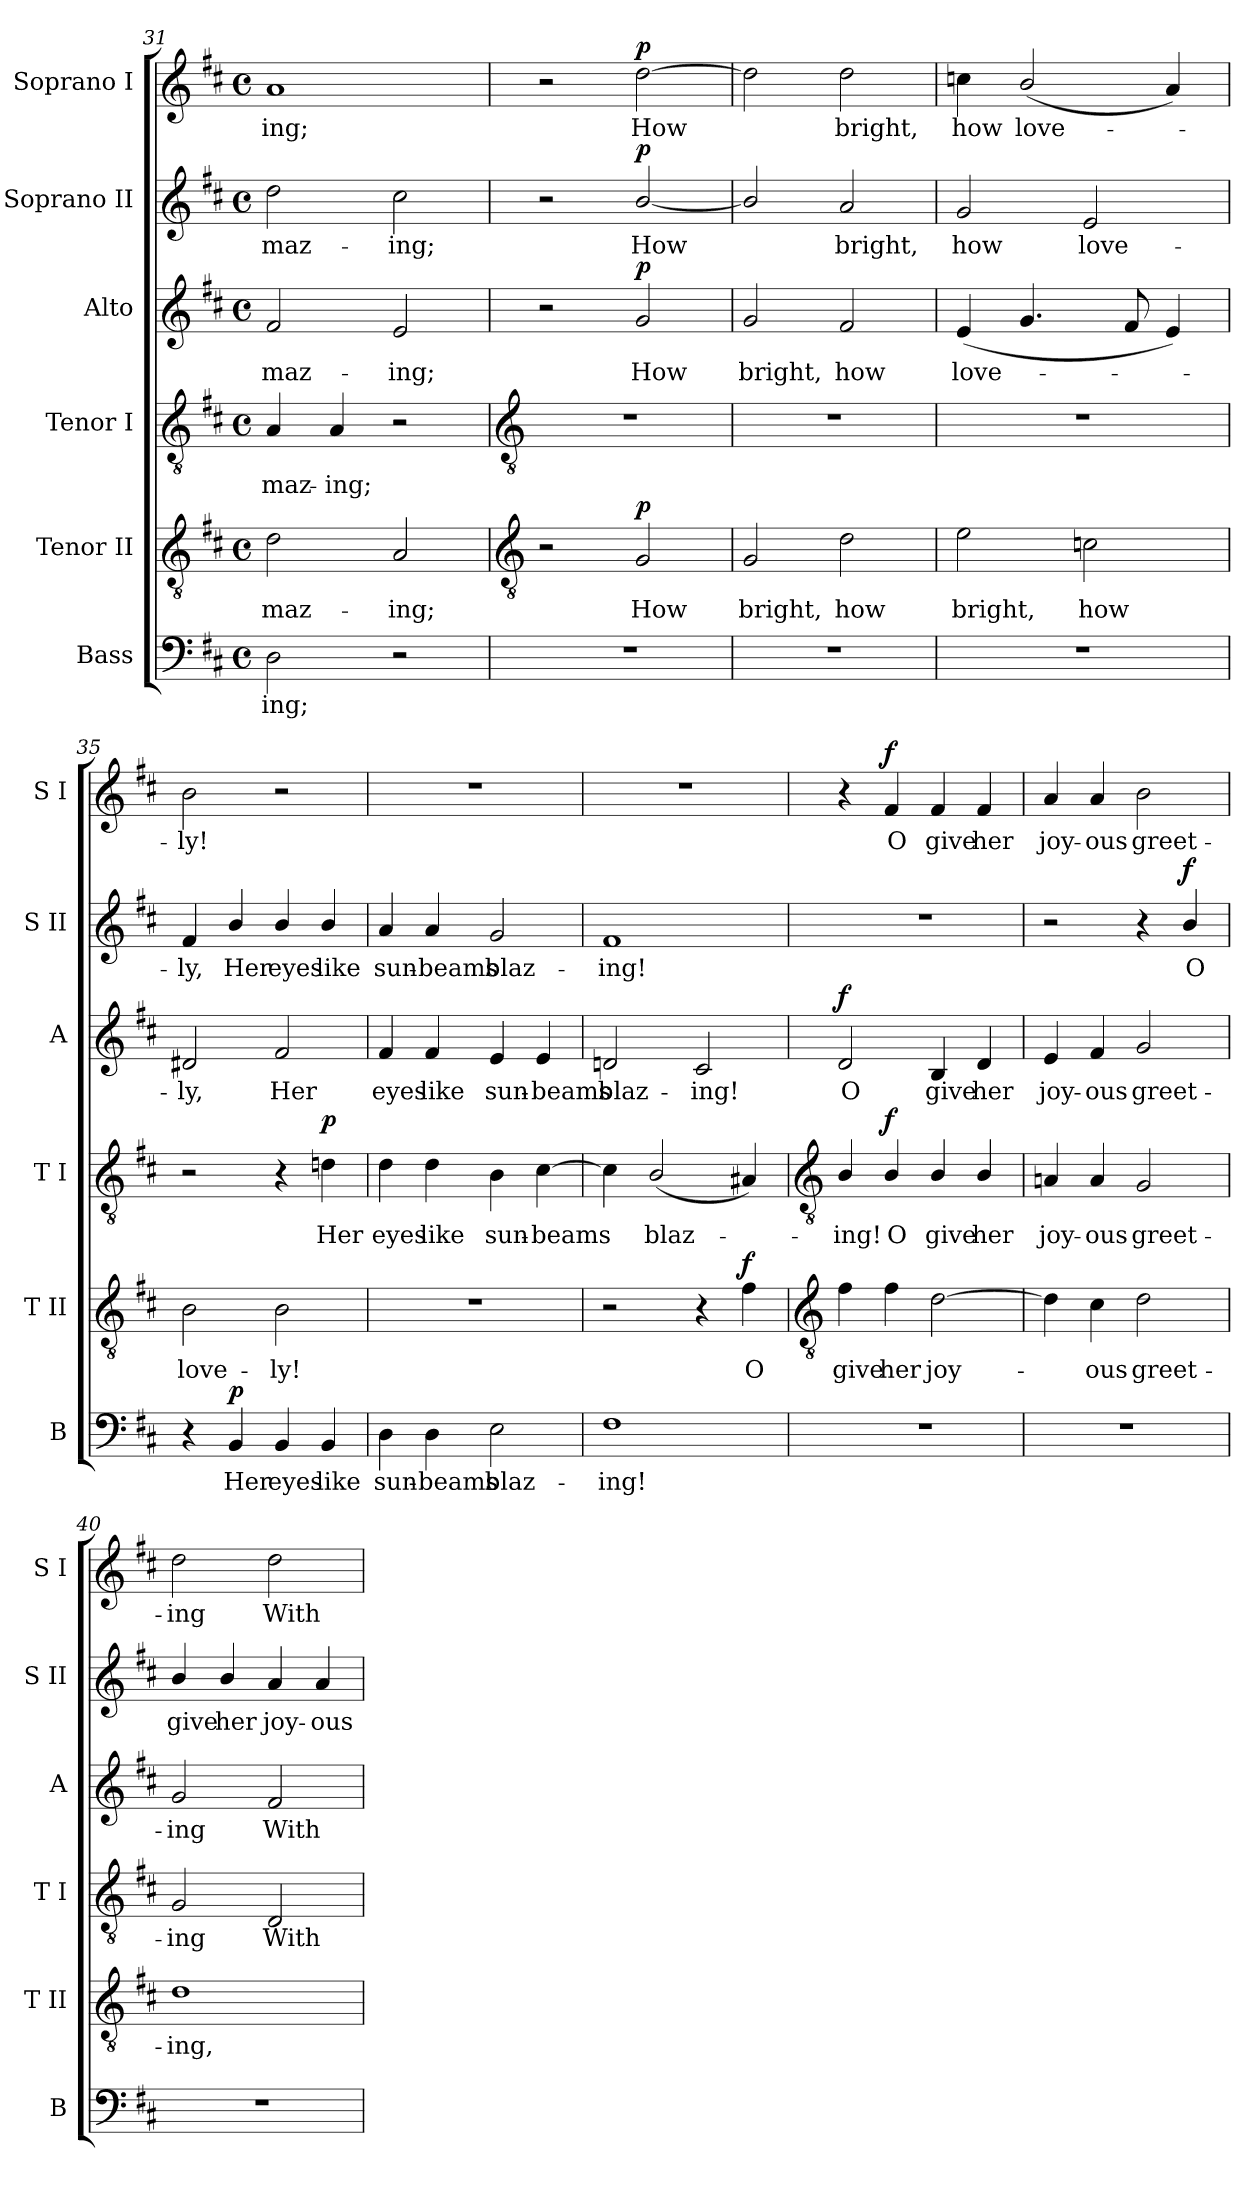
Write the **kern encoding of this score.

**kern	**text	**dynam	**kern	**text	**dynam	**kern	**text	**dynam	**kern	**text	**dynam	**kern	**text	**dynam	**kern	**text	**dynam
*part6	*part6	*part6	*part5	*part5	*part5	*part4	*part4	*part4	*part3	*part3	*part3	*part2	*part2	*part2	*part1	*part1	*part1
*staff6	*staff6	*staff6	*staff5	*staff5	*staff5	*staff4	*staff4	*staff4	*staff3	*staff3	*staff3	*staff2	*staff2	*staff2	*staff1	*staff1	*staff1
*I"Bass	*	*	*I"Tenor II	*	*	*I"Tenor I	*	*	*I"Alto	*	*	*I"Soprano II	*	*	*I"Soprano I	*	*
*I'B	*	*	*I'T II	*	*	*I'T I	*	*	*I'A	*	*	*I'S II	*	*	*I'S I	*	*
*clefF4	*	*	*clefGv2	*	*	*clefGv2	*	*	*clefG2	*	*	*clefG2	*	*	*clefG2	*	*
*k[f#c#]	*	*	*k[f#c#]	*	*	*k[f#c#]	*	*	*k[f#c#]	*	*	*k[f#c#]	*	*	*k[f#c#]	*	*
*D:	*	*	*D:	*	*	*D:	*	*	*D:	*	*	*D:	*	*	*D:	*	*
*M4/4	*	*	*M4/4	*	*	*M4/4	*	*	*M4/4	*	*	*M4/4	*	*	*M4/4	*	*
*met(c)	*	*	*met(c)	*	*	*met(c)	*	*	*met(c)	*	*	*met(c)	*	*	*met(c)	*	*
=31	=31	=31	=31	=31	=31	=31	=31	=31	=31	=31	=31	=31	=31	=31	=31	=31	=31
!	!LO:LY:b	!	!	!LO:LY:b	!	!	!LO:LY:b	!	!	!LO:LY:b	!	!	!LO:LY:b	!	!	!LO:LY:b	!
2D	-ing;	.	2d	-maz-	.	4A	-maz-	.	2f#	-maz-	.	2dd	-maz-	.	1a	-ing;	.
!	!	!	!	!	!	!	!LO:LY:b	!	!	!	!	!	!	!	!	!	!
.	.	.	.	.	.	4A	-ing;	.	.	.	.	.	.	.	.	.	.
!	!	!	!	!LO:LY:b	!	!	!	!	!	!LO:LY:b	!	!	!LO:LY:b	!	!	!	!
2r	.	.	2A	-ing;	.	2r	.	.	2e	-ing;	.	2cc#	-ing;	.	.	.	.
!!LO:LB:g=z
=32	=32	=32	=32	=32	=32	=32	=32	=32	=32	=32	=32	=32	=32	=32	=32	=32	=32
*	*	*	*clefGv2	*	*	*clefGv2	*	*	*	*	*	*	*	*	*	*	*
1r	.	.	2r	.	.	1r	.	.	2r	.	.	2r	.	.	2r	.	.
!	!	!	!	!LO:LY:b	!LO:DY:b	!	!	!	!	!LO:LY:b	!LO:DY:b	!	!LO:LY:b	!LO:DY:b	!	!LO:LY:b	!LO:DY:b
.	.	.	2G	How	p	.	.	.	2g	How	p	[2b/	How	p	[2dd	How	p
=33	=33	=33	=33	=33	=33	=33	=33	=33	=33	=33	=33	=33	=33	=33	=33	=33	=33
!	!	!	!	!LO:LY:b	!	!	!	!	!	!LO:LY:b	!	!	!	!	!	!	!
1r	.	.	2G	bright,	.	1r	.	.	2g	bright,	.	2b/]	.	.	2dd]	.	.
!	!	!	!	!LO:LY:b	!	!	!	!	!	!LO:LY:b	!	!	!LO:LY:b	!	!	!LO:LY:b	!
.	.	.	2d	how	.	.	.	.	2f#	how	.	2a	bright,	.	2dd	bright,	.
=34	=34	=34	=34	=34	=34	=34	=34	=34	=34	=34	=34	=34	=34	=34	=34	=34	=34
!	!	!	!	!LO:LY:b	!	!	!	!	!	!LO:LY:b	!	!	!LO:LY:b	!	!	!LO:LY:b	!
1r	.	.	2e	bright,	.	1r	.	.	(<4e	love-	.	2g	how	.	4ccn	how	.
!	!	!	!	!	!	!	!	!	!	!	!	!	!	!	!	!LO:LY:b	!
.	.	.	.	.	.	.	.	.	4.g	.	.	.	.	.	(<2b/	love-	.
!	!	!	!	!LO:LY:b	!	!	!	!	!	!	!	!	!LO:LY:b	!	!	!	!
.	.	.	2cn	how	.	.	.	.	.	.	.	2e	love-	.	.	.	.
.	.	.	.	.	.	.	.	.	8f#	.	.	.	.	.	.	.	.
.	.	.	.	.	.	.	.	.	4e)	.	.	.	.	.	4a)	.	.
=35	=35	=35	=35	=35	=35	=35	=35	=35	=35	=35	=35	=35	=35	=35	=35	=35	=35
!	!	!	!	!LO:LY:b	!	!	!	!	!	!LO:LY:b	!	!	!LO:LY:b	!	!	!LO:LY:b	!
4r	.	.	2B	love-	.	2r	.	.	2d#X	ly,	.	4f#	-ly,	.	2b	ly!	.
!	!LO:LY:b	!LO:DY:b	!	!	!	!	!	!	!	!	!	!	!LO:LY:b	!	!	!	!
4BB	Her	p	.	.	.	.	.	.	.	.	.	4b/	Her	.	.	.	.
!	!LO:LY:b	!	!	!LO:LY:b	!	!	!	!	!	!LO:LY:b	!	!	!LO:LY:b	!	!	!	!
4BB	eyes	.	2B	-ly!	.	4r	.	.	2f#	Her	.	4b/	eyes	.	2r	.	.
!	!LO:LY:b	!	!	!	!	!	!LO:LY:b	!LO:DY:b	!	!	!	!	!LO:LY:b	!	!	!	!
4BB	like	.	.	.	.	4dn	Her	p	.	.	.	4b/	like	.	.	.	.
=36	=36	=36	=36	=36	=36	=36	=36	=36	=36	=36	=36	=36	=36	=36	=36	=36	=36
!	!LO:LY:b	!	!	!	!	!	!LO:LY:b	!	!	!LO:LY:b	!	!	!LO:LY:b	!	!	!	!
4D	sun-	.	1r	.	.	4d	eyes	.	4f#	eyes	.	4a	sun-	.	1r	.	.
!	!LO:LY:b	!	!	!	!	!	!LO:LY:b	!	!	!LO:LY:b	!	!	!LO:LY:b	!	!	!	!
4D	-beams	.	.	.	.	4d	like	.	4f#	like	.	4a	-beams	.	.	.	.
!	!LO:LY:b	!	!	!	!	!	!LO:LY:b	!	!	!LO:LY:b	!	!	!LO:LY:b	!	!	!	!
2E	blaz-	.	.	.	.	4B	sun-	.	4e	sun-	.	2g	blaz-	.	.	.	.
!	!	!	!	!	!	!	!LO:LY:b	!	!	!LO:LY:b	!	!	!	!	!	!	!
.	.	.	.	.	.	[4c#	-beams	.	4e	-beams	.	.	.	.	.	.	.
=37	=37	=37	=37	=37	=37	=37	=37	=37	=37	=37	=37	=37	=37	=37	=37	=37	=37
!	!LO:LY:b	!	!	!	!	!	!	!	!	!LO:LY:b	!	!	!LO:LY:b	!	!	!	!
1F#	-ing!	.	2r	.	.	4c#]	.	.	2dn	blaz-	.	1f#	-ing!	.	1r	.	.
!	!	!	!	!	!	!	!LO:LY:b	!	!	!	!	!	!	!	!	!	!
.	.	.	.	.	.	(<2B/	blaz-	.	.	.	.	.	.	.	.	.	.
!	!	!	!	!	!	!	!	!	!	!LO:LY:b	!	!	!	!	!	!	!
.	.	.	4r	.	.	.	.	.	2c#	-ing!	.	.	.	.	.	.	.
!	!	!	!	!LO:LY:b	!LO:DY:b	!	!	!	!	!	!	!	!	!	!	!	!
.	.	.	4f#	O	f	4A#X)	.	.	.	.	.	.	.	.	.	.	.
!!LO:LB:g=z
=38	=38	=38	=38	=38	=38	=38	=38	=38	=38	=38	=38	=38	=38	=38	=38	=38	=38
*	*	*	*clefGv2	*	*	*clefGv2	*	*	*	*	*	*	*	*	*	*	*
!	!	!	!	!LO:LY:b	!	!	!LO:LY:b	!	!	!LO:LY:b	!LO:DY:b	!	!	!	!	!	!
1r	.	.	4f#	give	.	4B/	ing!	.	2d	O	f	1r	.	.	4r	.	.
!	!	!	!	!LO:LY:b	!	!	!LO:LY:b	!LO:DY:b	!	!	!	!	!	!	!	!LO:LY:b	!LO:DY:b
.	.	.	4f#	her	.	4B/	O	f	.	.	.	.	.	.	4f#	O	f
!	!	!	!	!LO:LY:b	!	!	!LO:LY:b	!	!	!LO:LY:b	!	!	!	!	!	!LO:LY:b	!
.	.	.	[2d	joy-	.	4B/	give	.	4B	give	.	.	.	.	4f#	give	.
!	!	!	!	!	!	!	!LO:LY:b	!	!	!LO:LY:b	!	!	!	!	!	!LO:LY:b	!
.	.	.	.	.	.	4B/	her	.	4d	her	.	.	.	.	4f#	her	.
=39	=39	=39	=39	=39	=39	=39	=39	=39	=39	=39	=39	=39	=39	=39	=39	=39	=39
!	!	!	!	!	!	!	!LO:LY:b	!	!	!LO:LY:b	!	!	!	!	!	!LO:LY:b	!
1r	.	.	4d]	.	.	4An	joy-	.	4e	joy-	.	2r	.	.	4a	joy-	.
!	!	!	!	!LO:LY:b	!	!	!LO:LY:b	!	!	!LO:LY:b	!	!	!	!	!	!LO:LY:b	!
.	.	.	4c#	ous	.	4A	-ous	.	4f#	-ous	.	.	.	.	4a	-ous	.
!	!	!	!	!LO:LY:b	!	!	!LO:LY:b	!	!	!LO:LY:b	!	!	!	!	!	!LO:LY:b	!
.	.	.	2d	greet-	.	2G	greet-	.	2g	greet-	.	4r	.	.	2b	greet-	.
!	!	!	!	!	!	!	!	!	!	!	!	!	!LO:LY:b	!LO:DY:b	!	!	!
.	.	.	.	.	.	.	.	.	.	.	.	4b/	O	f	.	.	.
=40	=40	=40	=40	=40	=40	=40	=40	=40	=40	=40	=40	=40	=40	=40	=40	=40	=40
!	!	!	!	!LO:LY:b	!	!	!LO:LY:b	!	!	!LO:LY:b	!	!	!LO:LY:b	!	!	!LO:LY:b	!
1r	.	.	1d	-ing,	.	2G	-ing	.	2g	-ing	.	4b/	give	.	2dd	-ing	.
!	!	!	!	!	!	!	!	!	!	!	!	!	!LO:LY:b	!	!	!	!
.	.	.	.	.	.	.	.	.	.	.	.	4b/	her	.	.	.	.
!	!	!	!	!	!	!	!LO:LY:b	!	!	!LO:LY:b	!	!	!LO:LY:b	!	!	!LO:LY:b	!
.	.	.	.	.	.	2D	With	.	2f#	With	.	4a	joy-	.	2dd	With	.
!	!	!	!	!	!	!	!	!	!	!	!	!	!LO:LY:b	!	!	!	!
.	.	.	.	.	.	.	.	.	.	.	.	4a	-ous	.	.	.	.
=	=	=	=	=	=	=	=	=	=	=	=	=	=	=	=	=	=
*-	*-	*-	*-	*-	*-	*-	*-	*-	*-	*-	*-	*-	*-	*-	*-	*-	*-
